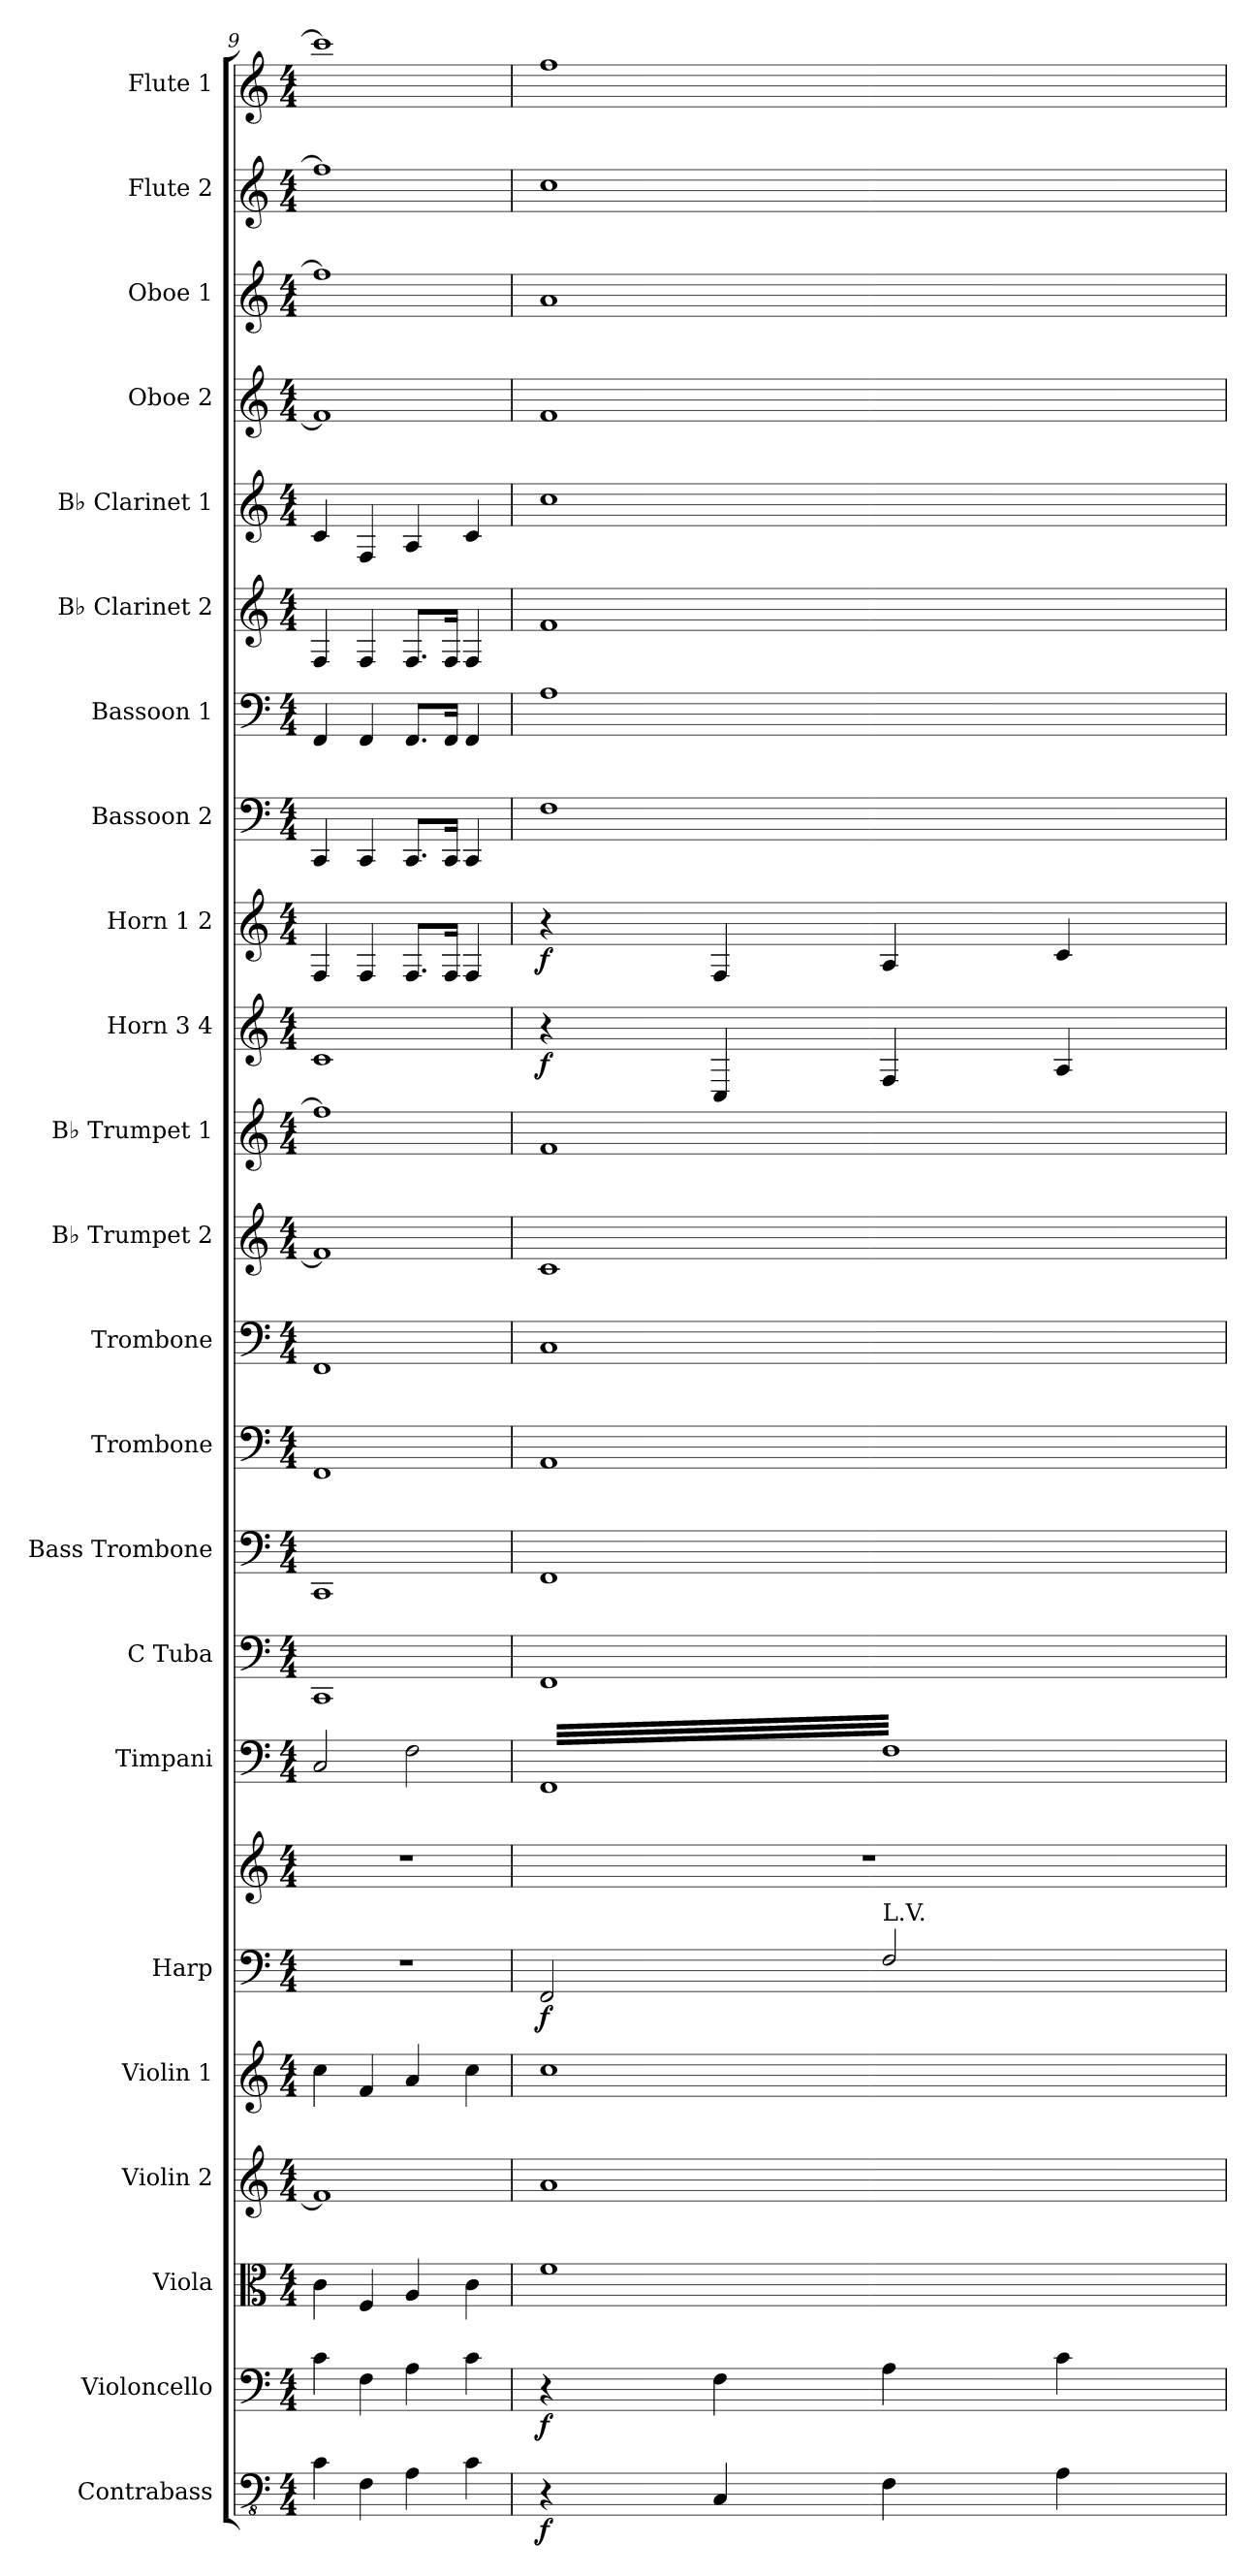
**kern	**dynam	**kern	**dynam	**kern	**kern	**kern	**kern	**kern	**dynam	**kern	**kern	**kern	**kern	**kern	**kern	**kern	**kern	**dynam	**kern	**dynam	**kern	**kern	**kern	**kern	**kern	**kern	**kern	**kern
*part23	*part23	*part22	*part22	*part21	*part20	*part19	*part18	*part18	*part18	*part17	*part16	*part15	*part14	*part13	*part12	*part11	*part10	*part10	*part9	*part9	*part8	*part7	*part6	*part5	*part4	*part3	*part2	*part1
*staff24	*staff24	*staff23	*staff23	*staff22	*staff21	*staff20	*staff19	*staff18	*staff18/19	*staff17	*staff16	*staff15	*staff14	*staff13	*staff12	*staff11	*staff10	*staff10	*staff9	*staff9	*staff8	*staff7	*staff6	*staff5	*staff4	*staff3	*staff2	*staff1
*I"Contrabass	*	*I"Violoncello	*	*I"Viola	*I"Violin 2	*I"Violin 1	*I"Harp	*	*	*I"Timpani	*I"C Tuba	*I"Bass Trombone	*I"Trombone	*I"Trombone	*I"B♭ Trumpet 2	*I"B♭ Trumpet 1	*I"Horn 3 4	*	*I"Horn 1 2	*	*I"Bassoon 2	*I"Bassoon 1	*I"B♭ Clarinet 2	*I"B♭ Clarinet 1	*I"Oboe 2	*I"Oboe 1	*I"Flute 2	*I"Flute 1
*I'Cbs.	*	*I'Vlc.	*	*I'Vla.	*I'Vln. 2	*I'Vln. 1	*I'Hrp.	*	*	*I'Timp.	*I'C Tu.	*I'B. Trb.	*I'Trb.	*I'Trb.	*I'B♭ Tpt. 2	*I'B♭ Tpt. 1	*I'Hn. 3 4	*	*I'Hn. 1 2	*	*I'Bsn. 2	*I'Bsn. 1	*I'B♭ Cl. 2	*I'B♭ Cl. 1	*I'Ob. 2	*I'Ob. 1	*I'Fl. 2	*I'Fl. 1
*clefFv4	*	*clefF4	*	*clefC3	*clefG2	*clefG2	*clefF4	*clefG2	*	*clefF4	*clefF4	*clefF4	*clefF4	*clefF4	*clefG2	*clefG2	*clefG2	*	*clefG2	*	*clefF4	*clefF4	*clefG2	*clefG2	*clefG2	*clefG2	*clefG2	*clefG2
*	*	*	*	*	*	*	*	*	*	*	*	*	*	*	*ITrd1c2	*ITrd1c2	*ITrd4c7	*	*ITrd4c7	*	*	*	*ITrd1c2	*ITrd1c2	*	*	*	*
*k[]	*	*k[]	*	*k[]	*k[]	*k[]	*k[]	*k[]	*	*k[]	*k[]	*k[]	*k[]	*k[]	*k[b-e-]	*k[b-e-]	*k[b-]	*	*k[b-]	*	*k[]	*k[]	*k[b-e-]	*k[b-e-]	*k[]	*k[]	*k[]	*k[]
*C:	*	*C:	*	*C:	*C:	*C:	*C:	*C:	*	*C:	*C:	*C:	*C:	*C:	*B-:	*B-:	*F:	*	*F:	*	*C:	*C:	*B-:	*B-:	*C:	*C:	*C:	*C:
*M4/4	*	*M4/4	*	*M4/4	*M4/4	*M4/4	*M4/4	*M4/4	*	*M4/4	*M4/4	*M4/4	*M4/4	*M4/4	*M4/4	*M4/4	*M4/4	*	*M4/4	*	*M4/4	*M4/4	*M4/4	*M4/4	*M4/4	*M4/4	*M4/4	*M4/4
=9	=9	=9	=9	=9	=9	=9	=9	=9	=9	=9	=9	=9	=9	=9	=9	=9	=9	=9	=9	=9	=9	=9	=9	=9	=9	=9	=9	=9
4C\	.	4c\	.	4c\	1f]	4cc\	1r	1r	.	2C/	1CC	1CC	1FF	1FF	1e-]	1ee-]	1F	.	4BB-/	.	4CC/	4FF/	4E-/	4B-/	1f]	1ff]	1ff]	1ccc]
4FF\	.	4F\	.	4F/	.	4f/	.	.	.	.	.	.	.	.	.	.	.	.	4BB-/	.	4CC/	4FF/	4E-/	4E-/	.	.	.	.
4AA\	.	4A\	.	4A/	.	4a/	.	.	.	2F\	.	.	.	.	.	.	.	.	8.BB-/L	.	8.CC/L	8.FF/L	8.E-/L	4G/	.	.	.	.
.	.	.	.	.	.	.	.	.	.	.	.	.	.	.	.	.	.	.	16BB-/Jk	.	16CC/Jk	16FF/Jk	16E-/Jk	.	.	.	.	.
4C\	.	4c\	.	4c\	.	4cc\	.	.	.	.	.	.	.	.	.	.	.	.	4BB-/	.	4CC/	4FF/	4E-/	4B-/	.	.	.	.
!!LO:PB:g=z
=10	=10	=10	=10	=10	=10	=10	=10	=10	=10	=10	=10	=10	=10	=10	=10	=10	=10	=10	=10	=10	=10	=10	=10	=10	=10	=10	=10	=10
*	*	*	*	*	*	*	*^	*	*	*^	*	*	*	*	*	*	*	*	*	*	*	*	*	*	*	*	*	*
!	!LO:DY:b	!	!LO:DY:b	!	!	!	!	!	!	!LO:DY:b=2	!	!	!	!	!	!	!	!	!	!LO:DY:b	!	!LO:DY:b	!	!	!	!	!	!	!	!
*	*	*	*	*	*	*	*	*	*	*	*tremolo	*	*	*	*	*	*	*	*	*	*	*	*	*	*	*	*	*	*	*
4r	f	4r	f	1f	1a	1cc	2FF/	16FFyy	1r	f	32FF/LLL	32FFyy	1FF	1FF	1AA	1C	1B-	1e-	4r	f	4r	f	1F	1A	1e-	1b-	1f	1a	1cc	1ff
.	.	.	.	.	.	.	.	.	.	.	32F/	32Fyy	.	.	.	.	.	.	.	.	.	.	.	.	.	.	.	.	.	.
.	.	.	.	.	.	.	.	16GGyy	.	.	32FF/	32FFyy	.	.	.	.	.	.	.	.	.	.	.	.	.	.	.	.	.	.
.	.	.	.	.	.	.	.	.	.	.	32F/	32Fyy	.	.	.	.	.	.	.	.	.	.	.	.	.	.	.	.	.	.
.	.	.	.	.	.	.	.	16AAyy	.	.	32FF/	32FFyy	.	.	.	.	.	.	.	.	.	.	.	.	.	.	.	.	.	.
.	.	.	.	.	.	.	.	.	.	.	32F/	32Fyy	.	.	.	.	.	.	.	.	.	.	.	.	.	.	.	.	.	.
.	.	.	.	.	.	.	.	16BB-Xyy	.	.	32FF/	32FFyy	.	.	.	.	.	.	.	.	.	.	.	.	.	.	.	.	.	.
.	.	.	.	.	.	.	.	.	.	.	32F/	32Fyy	.	.	.	.	.	.	.	.	.	.	.	.	.	.	.	.	.	.
4CC/	.	4F\	.	.	.	.	.	16Cyy	.	.	32FF/	32FFyy	.	.	.	.	.	.	4FF/	.	4BB-/	.	.	.	.	.	.	.	.	.
.	.	.	.	.	.	.	.	.	.	.	32F/	32Fyy	.	.	.	.	.	.	.	.	.	.	.	.	.	.	.	.	.	.
.	.	.	.	.	.	.	.	16Dyy	.	.	32FF/	32FFyy	.	.	.	.	.	.	.	.	.	.	.	.	.	.	.	.	.	.
.	.	.	.	.	.	.	.	.	.	.	32F/	32Fyy	.	.	.	.	.	.	.	.	.	.	.	.	.	.	.	.	.	.
.	.	.	.	.	.	.	.	16Eyy	.	.	32FF/	32FFyy	.	.	.	.	.	.	.	.	.	.	.	.	.	.	.	.	.	.
.	.	.	.	.	.	.	.	.	.	.	32F/	32Fyy	.	.	.	.	.	.	.	.	.	.	.	.	.	.	.	.	.	.
.	.	.	.	.	.	.	.	16Fyy	.	.	32FF/	32FFyy	.	.	.	.	.	.	.	.	.	.	.	.	.	.	.	.	.	.
.	.	.	.	.	.	.	.	.	.	.	32F/	32Fyy	.	.	.	.	.	.	.	.	.	.	.	.	.	.	.	.	.	.
!	!	!	!	!	!	!	!LO:TX:a:t=L.V.	!	!	!	!	!	!	!	!	!	!	!	!	!	!	!	!	!	!	!	!	!	!	!
4FF\	.	4A\	.	.	.	.	2F/	2Fyy	.	.	32FF/	32FFyy	.	.	.	.	.	.	4BB-/	.	4D/	.	.	.	.	.	.	.	.	.
.	.	.	.	.	.	.	.	.	.	.	32F/	32Fyy	.	.	.	.	.	.	.	.	.	.	.	.	.	.	.	.	.	.
.	.	.	.	.	.	.	.	.	.	.	32FF/	32FFyy	.	.	.	.	.	.	.	.	.	.	.	.	.	.	.	.	.	.
.	.	.	.	.	.	.	.	.	.	.	32F/	32Fyy	.	.	.	.	.	.	.	.	.	.	.	.	.	.	.	.	.	.
.	.	.	.	.	.	.	.	.	.	.	32FF/	32FFyy	.	.	.	.	.	.	.	.	.	.	.	.	.	.	.	.	.	.
.	.	.	.	.	.	.	.	.	.	.	32F/	32Fyy	.	.	.	.	.	.	.	.	.	.	.	.	.	.	.	.	.	.
.	.	.	.	.	.	.	.	.	.	.	32FF/	32FFyy	.	.	.	.	.	.	.	.	.	.	.	.	.	.	.	.	.	.
.	.	.	.	.	.	.	.	.	.	.	32F/	32Fyy	.	.	.	.	.	.	.	.	.	.	.	.	.	.	.	.	.	.
4AA\	.	4c\	.	.	.	.	.	.	.	.	32FF/	32FFyy	.	.	.	.	.	.	4D/	.	4F/	.	.	.	.	.	.	.	.	.
.	.	.	.	.	.	.	.	.	.	.	32F/	32Fyy	.	.	.	.	.	.	.	.	.	.	.	.	.	.	.	.	.	.
.	.	.	.	.	.	.	.	.	.	.	32FF/	32FFyy	.	.	.	.	.	.	.	.	.	.	.	.	.	.	.	.	.	.
.	.	.	.	.	.	.	.	.	.	.	32F/	32Fyy	.	.	.	.	.	.	.	.	.	.	.	.	.	.	.	.	.	.
.	.	.	.	.	.	.	.	.	.	.	32FF/	32FFyy	.	.	.	.	.	.	.	.	.	.	.	.	.	.	.	.	.	.
.	.	.	.	.	.	.	.	.	.	.	32F/	32Fyy	.	.	.	.	.	.	.	.	.	.	.	.	.	.	.	.	.	.
.	.	.	.	.	.	.	.	.	.	.	32FF/	32FFyy	.	.	.	.	.	.	.	.	.	.	.	.	.	.	.	.	.	.
.	.	.	.	.	.	.	.	.	.	.	32F/JJJ	32Fyy	.	.	.	.	.	.	.	.	.	.	.	.	.	.	.	.	.	.
*	*	*	*	*	*	*	*	*	*	*	*Xtremolo	*	*	*	*	*	*	*	*	*	*	*	*	*	*	*	*	*	*	*
.	.	.	.	.	.	.	.	.	.	.	.	.	.	.	.	.	.	.	.	.	.	.	.	.	.	.	.	.	.	.
.	.	.	.	.	.	.	.	.	.	.	.	.	.	.	.	.	.	.	.	.	.	.	.	.	.	.	.	.	.	.
.	.	.	.	.	.	.	.	.	.	.	.	.	.	.	.	.	.	.	.	.	.	.	.	.	.	.	.	.	.	.
.	.	.	.	.	.	.	.	.	.	.	.	.	.	.	.	.	.	.	.	.	.	.	.	.	.	.	.	.	.	.
.	.	.	.	.	.	.	.	.	.	.	.	.	.	.	.	.	.	.	.	.	.	.	.	.	.	.	.	.	.	.
.	.	.	.	.	.	.	.	.	.	.	.	.	.	.	.	.	.	.	.	.	.	.	.	.	.	.	.	.	.	.
.	.	.	.	.	.	.	.	.	.	.	.	.	.	.	.	.	.	.	.	.	.	.	.	.	.	.	.	.	.	.
.	.	.	.	.	.	.	.	.	.	.	.	.	.	.	.	.	.	.	.	.	.	.	.	.	.	.	.	.	.	.
.	.	.	.	.	.	.	.	.	.	.	.	.	.	.	.	.	.	.	.	.	.	.	.	.	.	.	.	.	.	.
.	.	.	.	.	.	.	.	.	.	.	.	.	.	.	.	.	.	.	.	.	.	.	.	.	.	.	.	.	.	.
.	.	.	.	.	.	.	.	.	.	.	.	.	.	.	.	.	.	.	.	.	.	.	.	.	.	.	.	.	.	.
.	.	.	.	.	.	.	.	.	.	.	.	.	.	.	.	.	.	.	.	.	.	.	.	.	.	.	.	.	.	.
.	.	.	.	.	.	.	.	.	.	.	.	.	.	.	.	.	.	.	.	.	.	.	.	.	.	.	.	.	.	.
.	.	.	.	.	.	.	.	.	.	.	.	.	.	.	.	.	.	.	.	.	.	.	.	.	.	.	.	.	.	.
.	.	.	.	.	.	.	.	.	.	.	.	.	.	.	.	.	.	.	.	.	.	.	.	.	.	.	.	.	.	.
.	.	.	.	.	.	.	.	.	.	.	.	.	.	.	.	.	.	.	.	.	.	.	.	.	.	.	.	.	.	.
*	*	*	*	*	*	*	*v	*v	*	*	*v	*v	*	*	*	*	*	*	*	*	*	*	*	*	*	*	*	*	*	*
=	=	=	=	=	=	=	=	=	=	=	=	=	=	=	=	=	=	=	=	=	=	=	=	=	=	=	=	=
*-	*-	*-	*-	*-	*-	*-	*-	*-	*-	*-	*-	*-	*-	*-	*-	*-	*-	*-	*-	*-	*-	*-	*-	*-	*-	*-	*-	*-
